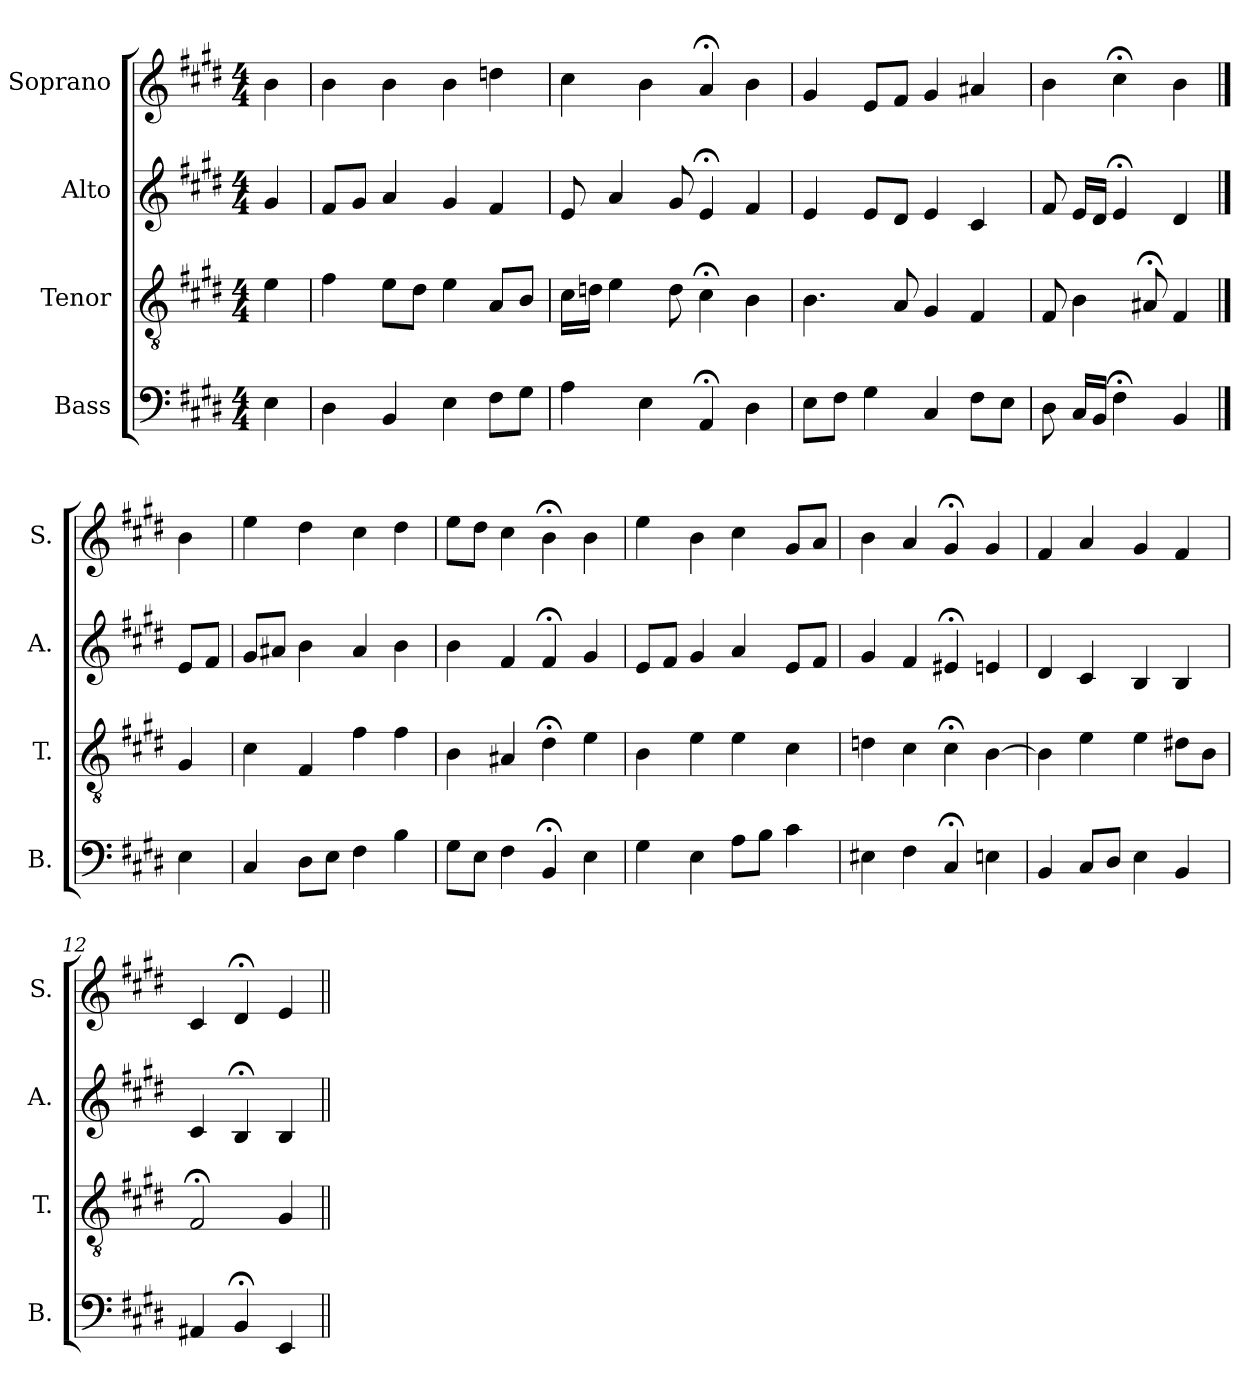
**kern	**kern	**kern	**kern
*part4	*part3	*part2	*part1
*staff4	*staff3	*staff2	*staff1
*I"Bass	*I"Tenor	*I"Alto	*I"Soprano
*I'B.	*I'T.	*I'A.	*I'S.
*clefF4	*clefGv2	*clefG2	*clefG2
*	*ITrd7c12	*	*
*k[f#c#g#d#]	*k[f#c#g#d#]	*k[f#c#g#d#]	*k[f#c#g#d#]
*E:	*E:	*E:	*E:
*M4/4	*M4/4	*M4/4	*M4/4
=1	=1	=1	=1
4E\	4E\	4g#/	4b\
=2	=2	=2	=2
4D#\	4F#\	8f#/L	4b\
.	.	8g#/J	.
4BB/	8E\L	4a/	4b\
.	8D#\J	.	.
4E\	4E\	4g#/	4b\
8F#\L	8AA/L	4f#/	4ddn\
8G#\J	8BB/J	.	.
=3	=3	=3	=3
4A\	16C#\LL	8e/	4cc#\
.	16Dn\JJ	.	.
.	4E\	4a/	.
4E\	.	.	4b\
.	8D\	8g#/	.
4AA;</	4C#;<\	4e;</	4a;</
4D#\	4BB\	4f#/	4b\
=4	=4	=4	=4
8E\L	4.BB\	4e/	4g#/
8F#\J	.	.	.
4G#\	.	8e/L	8e/L
.	8AA/	8d#/J	8f#/J
4C#/	4GG#/	4e/	4g#/
8F#\L	4FF#/	4c#/	4a#X/
8E\J	.	.	.
=5	=5	=5	=5
8D#\	8FF#/	8f#/	4b\
16C#/LL	4BB\	16e/LL	.
16BB/JJ	.	16d#/JJ	.
4F#;<\	.	4e;</	4cc#;<\
.	8AA#X;</	.	.
4BB/	4FF#/	4d#/	4b\
!!LO:LB:g=z
==6	==6	==6	==6
4E\	4GG#/	8e/L	4b\
.	.	8f#/J	.
=7	=7	=7	=7
4C#/	4C#\	8g#/L	4ee\
.	.	8a#X/J	.
8D#\L	4FF#/	4b\	4dd#\
8E\J	.	.	.
4F#\	4F#\	4a#/	4cc#\
4B\	4F#\	4b\	4dd#\
=8	=8	=8	=8
8G#\L	4BB\	4b\	8ee\L
8E\J	.	.	8dd#\J
4F#\	4AA#X/	4f#/	4cc#\
4BB;</	4D#;<\	4f#;</	4b;<\
4E\	4E\	4g#/	4b\
=9	=9	=9	=9
4G#\	4BB\	8e/L	4ee\
.	.	8f#/J	.
4E\	4E\	4g#/	4b\
8A\L	4E\	4a/	4cc#\
8B\J	.	.	.
4c#\	4C#\	8e/L	8g#/L
.	.	8f#/J	8a/J
!!LO:PB:g=z
=10	=10	=10	=10
4E#X\	4Dn\	4g#/	4b\
4F#\	4C#\	4f#/	4a/
4C#;</	4C#;<\	4e#X;</	4g#;</
4En\	[4BB\	4en/	4g#/
=11	=11	=11	=11
4BB/	4BB\]	4d#/	4f#/
8C#/L	4E\	4c#/	4a/
8D#/J	.	.	.
4E\	4E\	4B/	4g#/
4BB/	8D#X\L	4B/	4f#/
.	8BB\J	.	.
=12	=12	=12	=12
4AA#X/	2FF#;</	4c#/	4c#/
4BB;</	.	4B;</	4d#;</
4EE/	4GG#/	4B/	4e/
=||	=||	=||	=||
*-	*-	*-	*-
